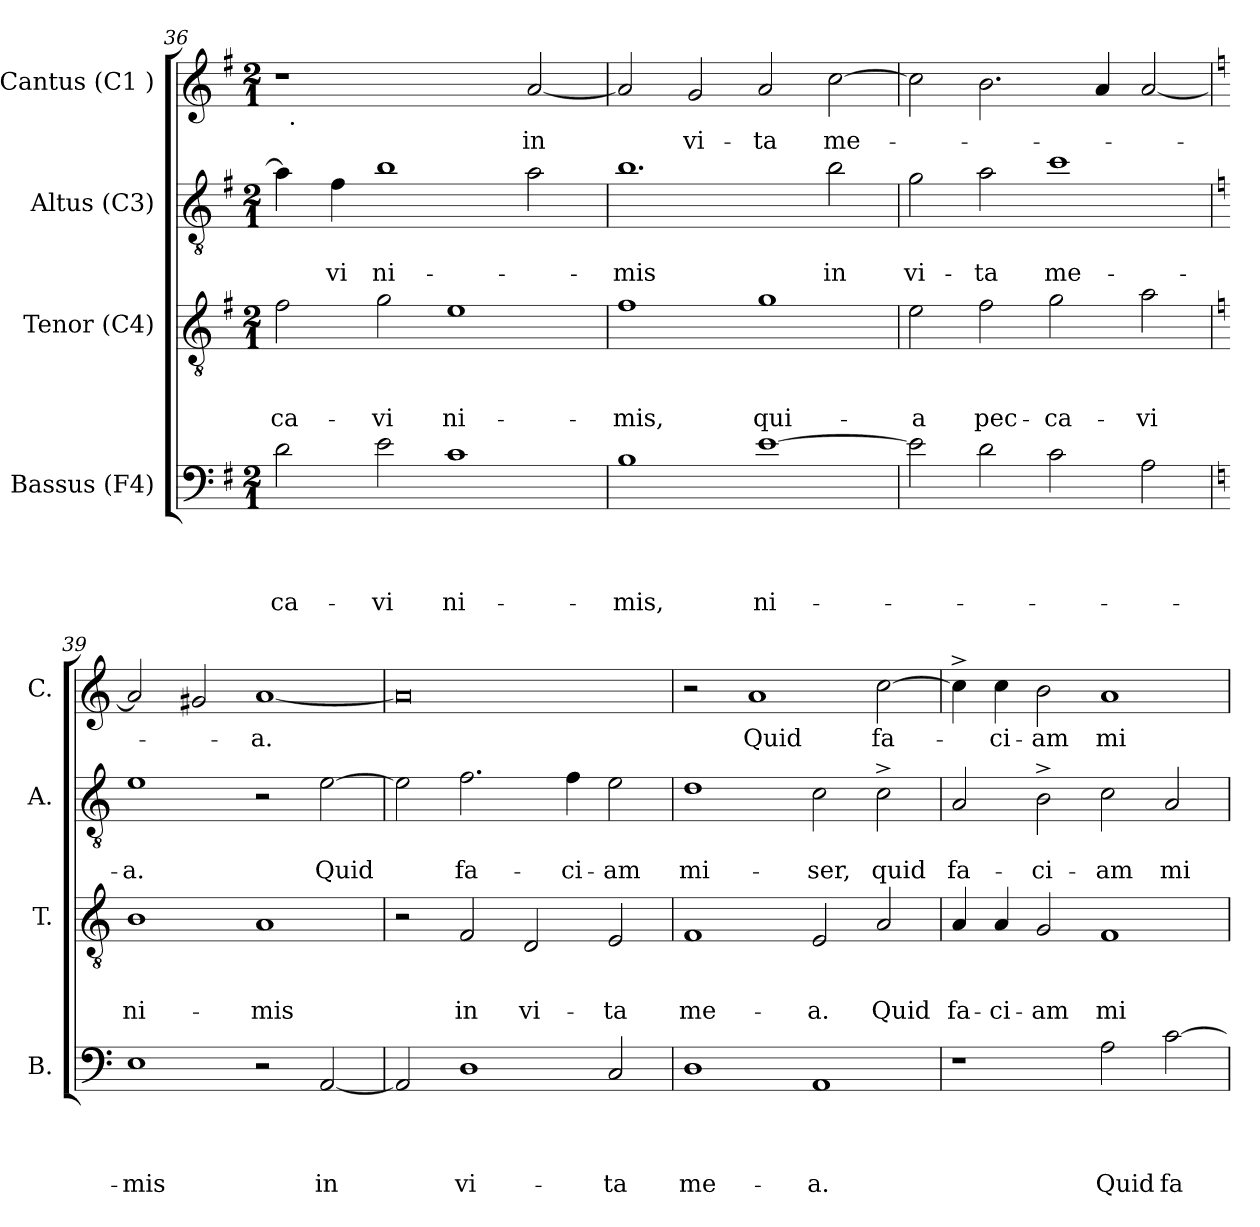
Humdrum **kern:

**kern	**text	**text	**text	**text	**kern	**text	**text	**text	**kern	**text	**text	**kern	**text
*part4	*part4	*part4	*part4	*part4	*part3	*part3	*part3	*part3	*part2	*part2	*part2	*part1	*part1
*staff4	*staff4	*staff4	*staff4	*staff4	*staff3	*staff3	*staff3	*staff3	*staff2	*staff2	*staff2	*staff1	*staff1
*I"Bassus (F4)	*	*	*	*	*I"Tenor (C4)	*	*	*	*I"Altus (C3)	*	*	*I"Cantus (C1 )	*
*I'B.	*	*	*	*	*I'T.	*	*	*	*I'A.	*	*	*I'C.	*
*clefF4	*	*	*	*	*clefGv2	*	*	*	*clefGv2	*	*	*clefG2	*
*k[f#]	*	*	*	*	*k[f#]	*	*	*	*k[f#]	*	*	*k[f#]	*
*G:	*	*	*	*	*G:	*	*	*	*G:	*	*	*G:	*
*M2/1	*	*	*	*	*M2/1	*	*	*	*M2/1	*	*	*M2/1	*
=36	=36	=36	=36	=36	=36	=36	=36	=36	=36	=36	=36	=36	=36
!	!	!	!	!LO:LY:b	!	!	!	!LO:LY:b	!	!	!	!	!
*	*	*	*	*	*	*	*	*	*	*	*	*^	*
2d\	.	.	.	-ca-	2f#\	.	.	-ca-	4a\]	.	.	1r	32ryy	.
!	!	!	!	!	!	!	!	!	!	!	!	!	!LO:TX:b:t=.	!
.	.	.	.	.	.	.	.	.	.	.	.	.	1ryy	.
!	!	!	!	!	!	!	!	!	!	!	!LO:LY:b	!	!	!
.	.	.	.	.	.	.	.	.	4f#\	.	-vi	.	.	.
!	!	!	!	!LO:LY:b	!	!	!	!LO:LY:b	!	!	!LO:LY:b	!	!	!
2e\	.	.	.	-vi	2g\	.	.	-vi	1b	.	ni-	.	.	.
!	!	!	!	!LO:LY:b	!	!	!	!LO:LY:b	!	!	!	!	!	!
1c	.	.	.	ni-	1e	.	.	ni-	.	.	.	2ryy	.	.
.	.	.	.	.	.	.	.	.	.	.	.	.	2ryy	.
!	!	!	!	!	!	!	!	!	!	!	!	!	!	!LO:LY:b
.	.	.	.	.	.	.	.	.	2a\	.	.	[<2a/	.	in
.	.	.	.	.	.	.	.	.	.	.	.	.	4...ryy	.
=37	=37	=37	=37	=37	=37	=37	=37	=37	=37	=37	=37	=37	=37	=37
!	!	!	!	!LO:LY:b	!	!	!	!LO:LY:b	!	!	!LO:LY:b	!	!	!
*	*	*	*	*	*	*	*	*	*	*	*	*v	*v	*
1B	.	.	.	-mis,	1f#	.	.	-mis,	1.b	.	-mis	2a/]	.
!	!	!	!	!	!	!	!	!	!	!	!	!	!LO:LY:b
.	.	.	.	.	.	.	.	.	.	.	.	2g/	vi-
!	!	!	!	!LO:LY:b	!	!	!	!LO:LY:b	!	!	!	!	!LO:LY:b
[>1e	.	.	.	ni-	1g	.	.	qui-	.	.	.	2a/	-ta
!	!	!	!	!	!	!	!	!	!	!	!LO:LY:b	!	!LO:LY:b
.	.	.	.	.	.	.	.	.	2b\	.	in	[>2cc\	me-
=38	=38	=38	=38	=38	=38	=38	=38	=38	=38	=38	=38	=38	=38
!	!	!	!	!	!	!	!	!LO:LY:b	!	!	!LO:LY:b	!	!
2e\]	.	.	.	.	2e\	.	.	-a	2g\	.	vi-	2cc\]	.
!	!	!	!	!	!	!	!	!LO:LY:b	!	!	!LO:LY:b	!	!
2d\	.	.	.	.	2f#\	.	.	pec-	2a\	.	-ta	2.b\	.
!	!	!	!	!	!	!	!	!LO:LY:b	!	!	!LO:LY:b	!	!
2c\	.	.	.	.	2g\	.	.	-ca-	1cc	.	me-	.	.
.	.	.	.	.	.	.	.	.	.	.	.	4a/	.
!	!	!	!	!	!	!	!	!LO:LY:b	!	!	!	!	!
2A\	.	.	.	.	2a\	.	.	-vi	.	.	.	[>2a/	.
!!LO:PB:g=z
=39	=39	=39	=39	=39	=39	=39	=39	=39	=39	=39	=39	=39	=39
*k[]	*	*	*	*	*k[]	*	*	*	*k[]	*	*	*k[]	*
*C:	*	*	*	*	*C:	*	*	*	*C:	*	*	*C:	*
!	!	!	!	!LO:LY:b	!	!	!	!LO:LY:b	!	!	!LO:LY:b	!	!
1E	.	.	.	-mis	1B	.	.	ni-	1e	.	-a.	2a/]	.
.	.	.	.	.	.	.	.	.	.	.	.	2g#X/	.
!	!	!	!	!	!	!	!	!LO:LY:b	!	!	!	!	!LO:LY:b
2r	.	.	.	.	1A	.	.	-mis	2r	.	.	[<1a	-a.
!	!	!	!	!LO:LY:b	!	!	!	!	!	!	!LO:LY:b	!	!
[<2AA/	.	.	.	in	.	.	.	.	[>2e\	.	Quid	.	.
=40	=40	=40	=40	=40	=40	=40	=40	=40	=40	=40	=40	=40	=40
2AA/]	.	.	.	.	2r	.	.	.	2e\]	.	.	0a]	.
!	!	!	!	!LO:LY:b	!	!	!	!LO:LY:b	!	!	!LO:LY:b	!	!
1D	.	.	.	vi-	2F/	.	.	in	2.f\	.	fa-	.	.
!	!	!	!	!	!	!	!	!LO:LY:b	!	!	!	!	!
.	.	.	.	.	2D/	.	.	vi-	.	.	.	.	.
!	!	!	!	!	!	!	!	!	!	!	!LO:LY:b	!	!
.	.	.	.	.	.	.	.	.	4f\	.	-ci-	.	.
!	!	!	!	!LO:LY:b	!	!	!	!LO:LY:b	!	!	!LO:LY:b:rj	!	!
2C/	.	.	.	-ta	2E/	.	.	-ta	2e\	.	-am	.	.
=41	=41	=41	=41	=41	=41	=41	=41	=41	=41	=41	=41	=41	=41
!	!	!	!	!LO:LY:b	!	!	!	!LO:LY:b	!	!	!LO:LY:b	!	!
1D	.	.	.	me-	1F	.	.	me-	1d	.	mi-	2r	.
!	!	!	!	!	!	!	!	!	!	!	!	!	!LO:LY:b
.	.	.	.	.	.	.	.	.	.	.	.	1a	Quid
!	!	!	!	!LO:LY:b	!	!	!	!LO:LY:b	!	!	!LO:LY:b	!	!
1AA	.	.	.	-a.	2E/	.	.	-a.	2c\	.	-ser,	.	.
!	!	!	!	!	!	!	!	!LO:LY:b	!	!	!LO:LY:b	!	!LO:LY:b
.	.	.	.	.	2A/	.	.	Quid	2c^>\	.	quid	[>2cc\	fa-
=42	=42	=42	=42	=42	=42	=42	=42	=42	=42	=42	=42	=42	=42
!	!	!	!	!	!	!	!	!LO:LY:b	!	!	!LO:LY:b	!	!
1r	.	.	.	.	4A/	.	.	fa-	2A/	.	fa-	4cc^>\]	.
!	!	!	!	!	!	!	!	!LO:LY:b	!	!	!	!	!LO:LY:b
.	.	.	.	.	4A/	.	.	-ci-	.	.	.	4cc\	-ci-
!	!	!	!	!	!	!	!	!LO:LY:b:rj	!	!	!LO:LY:b	!	!LO:LY:b:rj
.	.	.	.	.	2G/	.	.	-am	2B^>\	.	-ci-	2b\	-am
!	!	!	!	!LO:LY:b	!	!	!	!LO:LY:b	!	!	!LO:LY:b	!	!LO:LY:b
2A\	.	.	.	Quid	1F	.	.	mi-	2c\	.	-am	1a	mi-
!	!	!	!	!LO:LY:b	!	!	!	!	!	!	!LO:LY:b	!	!
[>2c\	.	.	.	fa-	.	.	.	.	2A/	.	mi-	.	.
=	=	=	=	=	=	=	=	=	=	=	=	=	=
*-	*-	*-	*-	*-	*-	*-	*-	*-	*-	*-	*-	*-	*-
